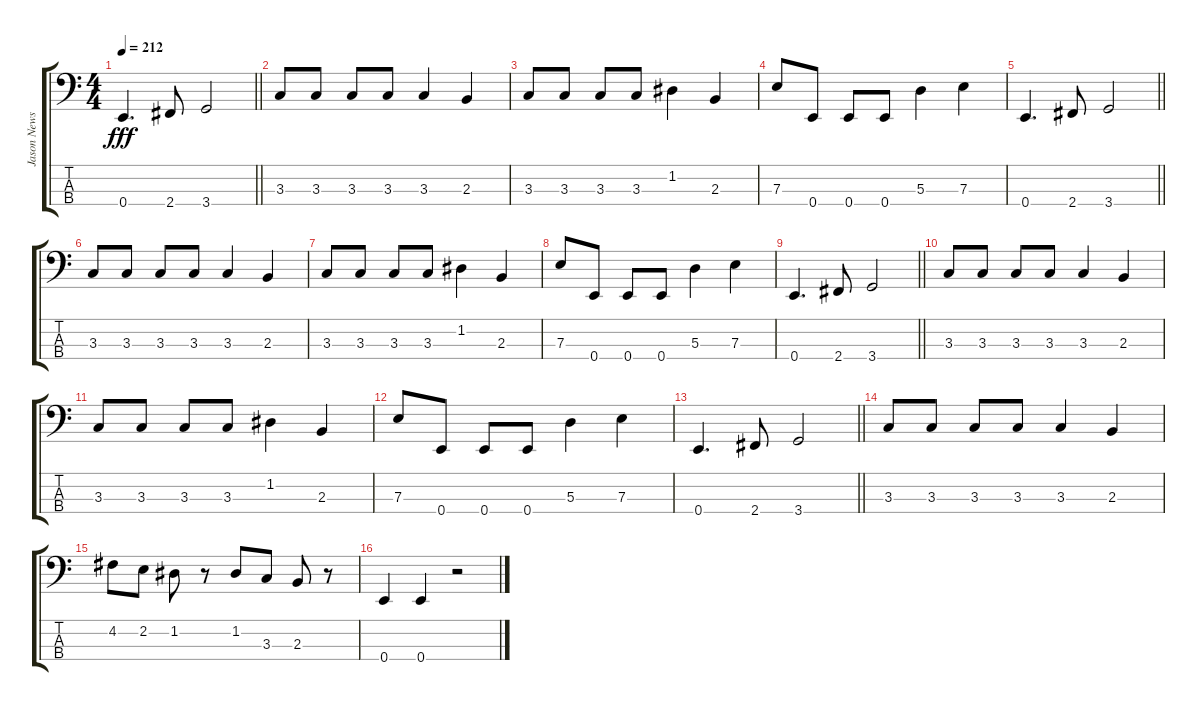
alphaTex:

\track ("Jason Newsted" "Jason News") {instrument electricbasspick}
\staff {score tabs}
\tuning (G2 D2 A1 E1) {hide}
\ts (4 4)
\tempo 212
\clef f4
\barLineRight lightlight
\ks c
0.4.4{d dy fff} 2.4.8 3.4.2 |
3.3.8 3.3.8 3.3.8 3.3.8 3.3.4 2.3.4 |
3.3.8 3.3.8 3.3.8 3.3.8 1.2.4 2.3.4 |
7.3.8 0.4.8 0.4.8 0.4.8 5.3.4 7.3.4 |
\barLineRight lightlight
0.4.4{d} 2.4.8 3.4.2 |
3.3.8 3.3.8 3.3.8 3.3.8 3.3.4 2.3.4 |
3.3.8 3.3.8 3.3.8 3.3.8 1.2.4 2.3.4 |
7.3.8 0.4.8 0.4.8 0.4.8 5.3.4 7.3.4 |
\barLineRight lightlight
0.4.4{d} 2.4.8 3.4.2 |
3.3.8 3.3.8 3.3.8 3.3.8 3.3.4 2.3.4 |
3.3.8 3.3.8 3.3.8 3.3.8 1.2.4 2.3.4 |
7.3.8 0.4.8 0.4.8 0.4.8 5.3.4 7.3.4 |
\barLineRight lightlight
0.4.4{d} 2.4.8 3.4.2 |
3.3.8 3.3.8 3.3.8 3.3.8 3.3.4 2.3.4 |
4.2.8 2.2.8 1.2.8 r.8 1.2.8 3.3.8 2.3.8 r.8 |
0.4.4 0.4.4 r.2
